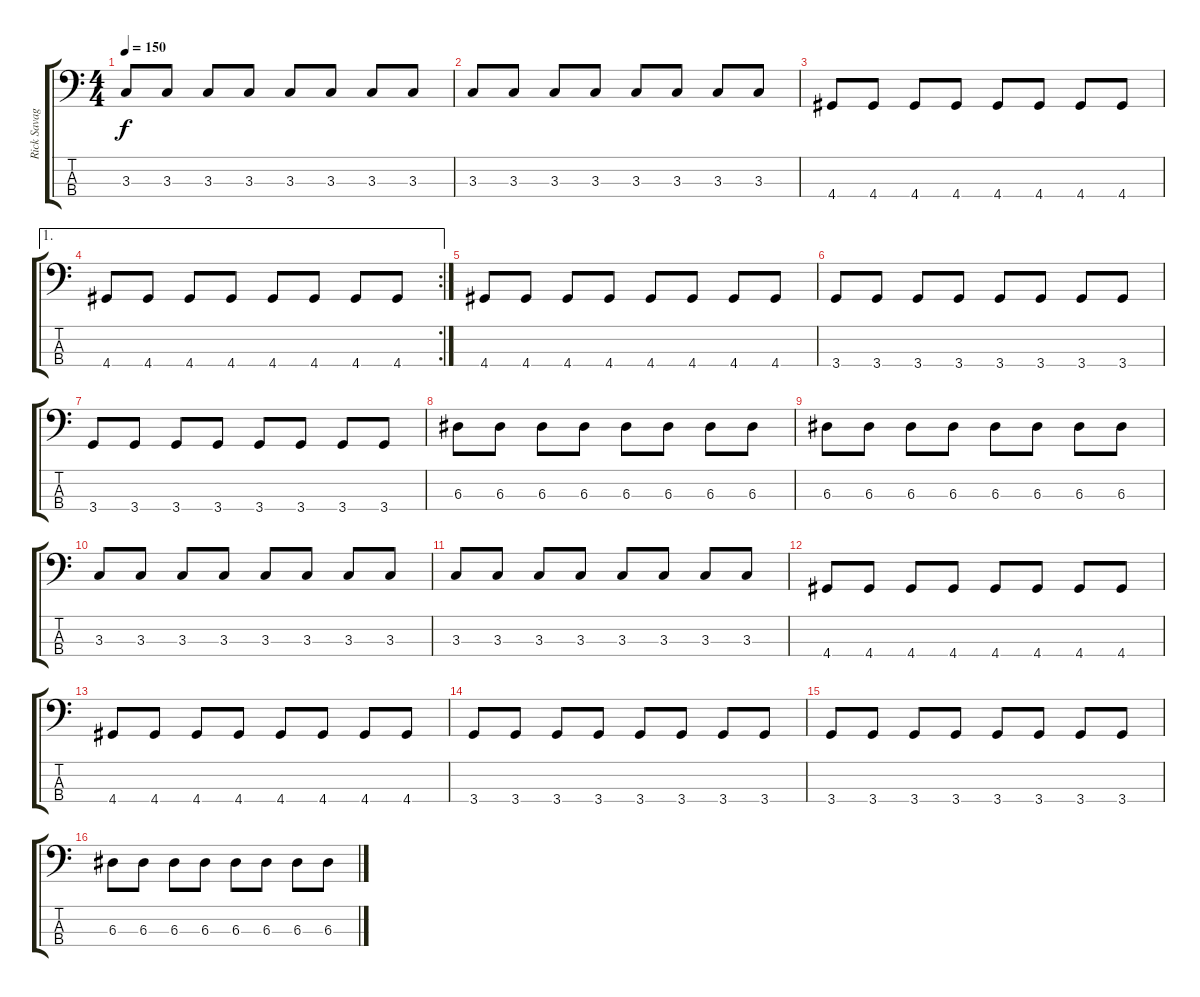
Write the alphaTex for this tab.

\track ("Rick Savage" "Rick Savag") {instrument electricbassfinger}
\staff {score tabs}
\tuning (G2 D2 A1 E1) {hide}
\ts (4 4)
\tempo 150
\clef f4
\ks c
3.3.8{dy f} 3.3.8 3.3.8 3.3.8 3.3.8 3.3.8 3.3.8 3.3.8 |
3.3.8 3.3.8 3.3.8 3.3.8 3.3.8 3.3.8 3.3.8 3.3.8 |
4.4.8 4.4.8 4.4.8 4.4.8 4.4.8 4.4.8 4.4.8 4.4.8 |
\ae 1
\rc 2
4.4.8 4.4.8 4.4.8 4.4.8 4.4.8 4.4.8 4.4.8 4.4.8 |
4.4.8 4.4.8 4.4.8 4.4.8 4.4.8 4.4.8 4.4.8 4.4.8 |
3.4.8 3.4.8 3.4.8 3.4.8 3.4.8 3.4.8 3.4.8 3.4.8 |
3.4.8 3.4.8 3.4.8 3.4.8 3.4.8 3.4.8 3.4.8 3.4.8 |
6.3.8 6.3.8 6.3.8 6.3.8 6.3.8 6.3.8 6.3.8 6.3.8 |
6.3.8 6.3.8 6.3.8 6.3.8 6.3.8 6.3.8 6.3.8 6.3.8 |
3.3.8 3.3.8 3.3.8 3.3.8 3.3.8 3.3.8 3.3.8 3.3.8 |
3.3.8 3.3.8 3.3.8 3.3.8 3.3.8 3.3.8 3.3.8 3.3.8 |
4.4.8 4.4.8 4.4.8 4.4.8 4.4.8 4.4.8 4.4.8 4.4.8 |
4.4.8 4.4.8 4.4.8 4.4.8 4.4.8 4.4.8 4.4.8 4.4.8 |
3.4.8 3.4.8 3.4.8 3.4.8 3.4.8 3.4.8 3.4.8 3.4.8 |
3.4.8 3.4.8 3.4.8 3.4.8 3.4.8 3.4.8 3.4.8 3.4.8 |
6.3.8 6.3.8 6.3.8 6.3.8 6.3.8 6.3.8 6.3.8 6.3.8
